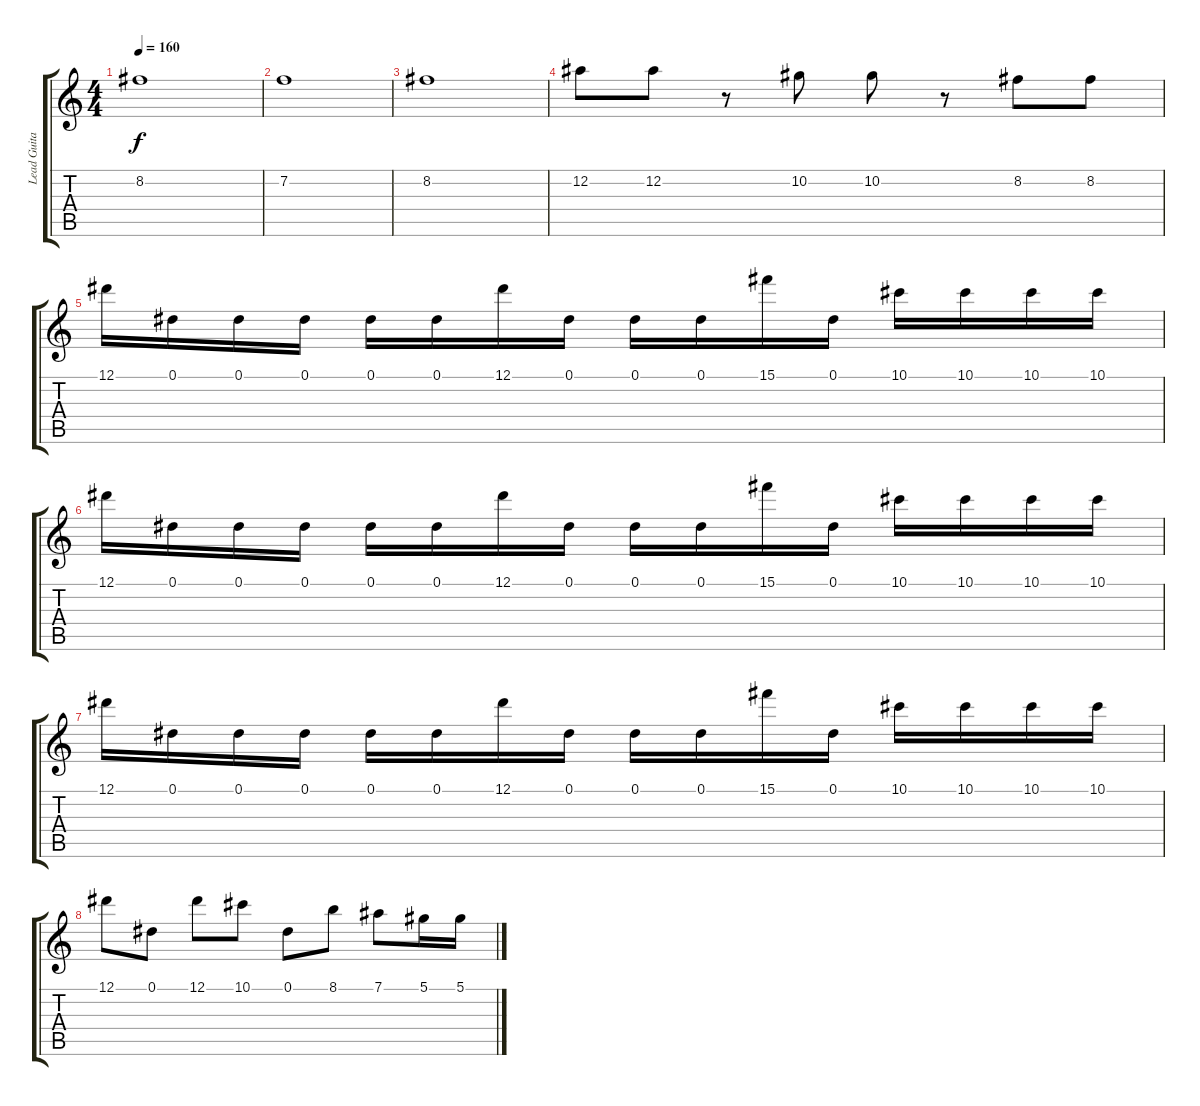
\track ("Lead Guitar I" "Lead Guita") {instrument overdrivenguitar}
\staff {score tabs}
\tuning (Eb4 Bb3 Gb3 Db3 Ab2 Eb2) {hide}
\ts (4 4)
\tempo 160
\clef g2
\ks c
8.2.1{dy f} |
7.2.1 |
8.2.1 |
12.2.8 12.2.8 r.8 10.2.8 10.2.8 r.8 8.2.8 8.2.8 |
12.1.16 0.1.16 0.1.16 0.1.16 0.1.16 0.1.16 12.1.16 0.1.16 0.1.16 0.1.16 15.1.16 0.1.16 10.1.16 10.1.16 10.1.16 10.1.16 |
12.1.16 0.1.16 0.1.16 0.1.16 0.1.16 0.1.16 12.1.16 0.1.16 0.1.16 0.1.16 15.1.16 0.1.16 10.1.16 10.1.16 10.1.16 10.1.16 |
12.1.16 0.1.16 0.1.16 0.1.16 0.1.16 0.1.16 12.1.16 0.1.16 0.1.16 0.1.16 15.1.16 0.1.16 10.1.16 10.1.16 10.1.16 10.1.16 |
12.1.8 0.1.8 12.1.8 10.1.8 0.1.8 8.1.8 7.1.8 5.1.16 5.1.16
